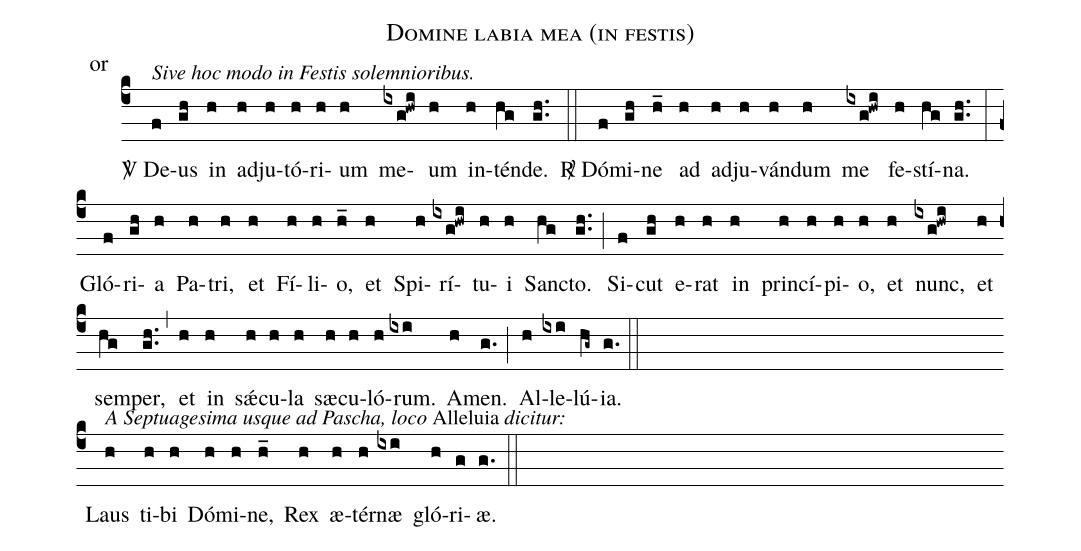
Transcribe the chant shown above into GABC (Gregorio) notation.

name:Domine labia mea (in festis);
office-part:or;
%%
(c4) <alt>Sive hoc modo in Festis solemnioribus.</alt> <sp>V/</sp>
{De}(f)us(gh) in(h) ad(h)ju(h)tó(h)ri(h)um(h) me(ixg!hwi)um(h)
in(h)tén(hg)de.(gh..) (::)
<sp>R/</sp> Dó(f)mi(gh)ne(h_) ad(h) ad(h)ju(h)ván(h)dum(h) me(ixg!hwi) fe(h)stí(hg)na.(gh..) (:)
Gló(f)ri(gh)a(h) Pa(h)tri,(h) et(h) Fí(h)li(h)o,(h_) et(h) Spi(h)rí(ixg!hwi)tu(h)i(h) Sanc(hg)to.(gh..) (;)
Si(f)cut(gh) e(h)rat(h) in(h) prin(h)cí(h)pi(h)o,(h) et(h) nunc,(ixg!hwi) et(h) sem(hg)per,(gh..) (,)
et(h) in(h) sǽ(h)cu(h)la(h) sæ(h)cu(h)ló(h)rum.(ixi) A(h)men.(g.) (;) Al(h)le(ixi)lú(hg~){ia}.(g.) (::Z-)
<alt>A Septuagesima usque ad Pascha, loco {\upshape Alleluia} dicitur:</alt>
Laus(h) ti(h)bi(h) Dó(h)mi(h)ne,(h_) Rex(h) æ(h)tér(h)næ(ixi) gló(h)ri(g)æ.(g.)
(::)
